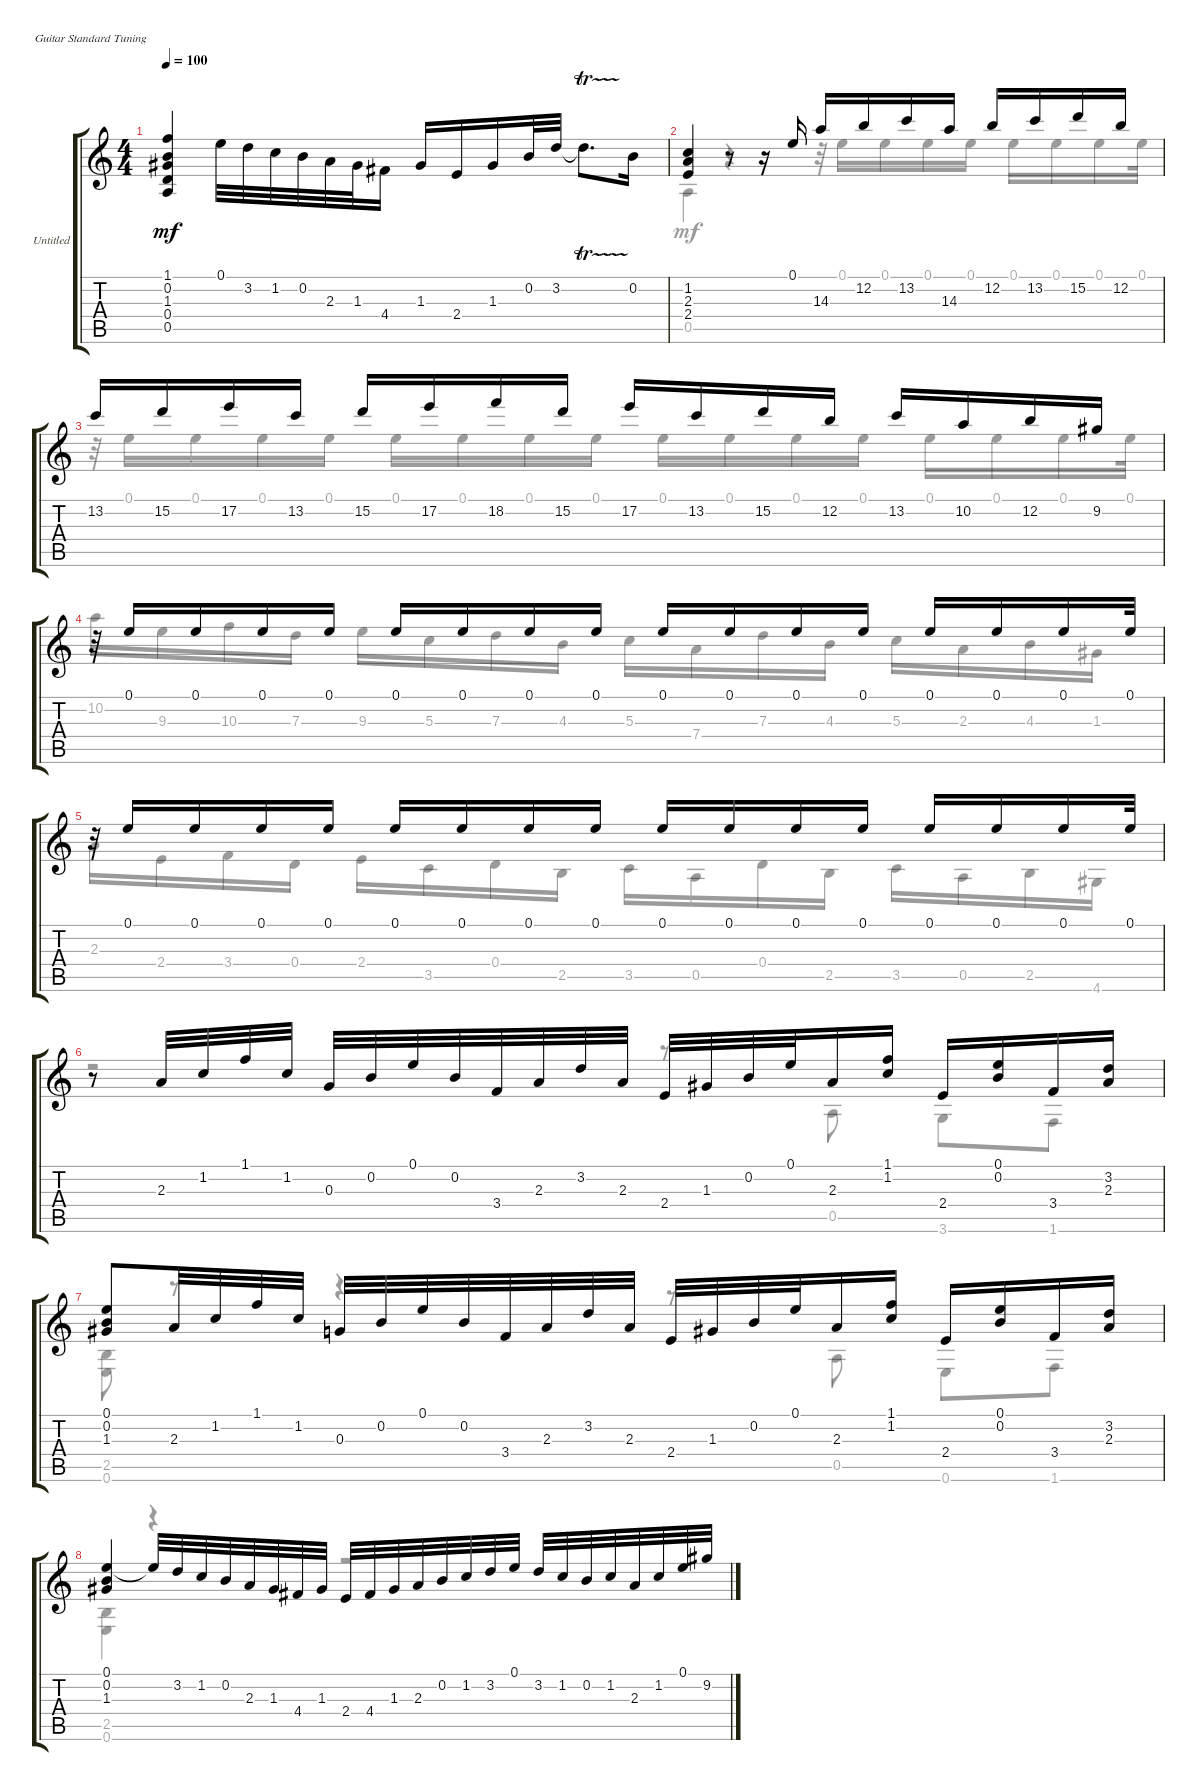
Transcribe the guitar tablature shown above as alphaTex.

\bracketExtendMode groupsimilarinstruments
\firstSystemTrackNameOrientation horizontal
\otherSystemsTrackNameOrientation horizontal
\track ("Untitled" "Untitled") {instrument acousticguitarnylon}
\staff {score tabs}
\tuning (E4 B3 G3 D3 A2 E2)
\voice
\ts (4 4)
\tempo 100
\clef g2
\ks c
(1.1{t} 0.2{t} 1.3{t} 0.4{t} 0.5{t}).4{dy mf} 0.1.32 3.2.32 1.2.32 0.2.32 2.3.32 1.3.32 4.4.16 1.3.16 2.4.16 1.3.16 0.2.32 3.2.32 3.2{tr (1 16) t}.8{d} 0.2.16 |
(1.2 2.3 2.4).4 r.8 r.16 0.1.16 14.3.16 12.2.16 13.2.16 14.3.16 12.2.16 13.2.16 15.2.16 12.2.16 |
13.2.16 15.2.16 17.2.16 13.2.16 15.2.16 17.2.16 18.2.16 15.2.16 17.2.16 13.2.16 15.2.16 12.2.16 13.2.16 10.2.16 12.2.16 9.2.16 |
r.32 0.1.16 0.1.16 0.1.16 0.1.16 0.1.16 0.1.16 0.1.16 0.1.16 0.1.16 0.1.16 0.1.16 0.1.16 0.1.16 0.1.16 0.1.16 0.1.32 |
r.32 0.1.16 0.1.16 0.1.16 0.1.16 0.1.16 0.1.16 0.1.16 0.1.16 0.1.16 0.1.16 0.1.16 0.1.16 0.1.16 0.1.16 0.1.16 0.1.32 |
r.8 2.3.32 1.2.32 1.1.32 1.2.32 0.3.32 0.2.32 0.1.32 0.2.32 3.4.32 2.3.32 3.2.32 2.3.32 2.4.32 1.3.32 0.2.32 0.1.32 2.3.16 (1.1 1.2).16 2.4.16 (0.1 0.2).16 3.4.16 (3.2 2.3).16 |
(0.1 0.2 1.3).8 2.3.32 1.2.32 1.1.32 1.2.32 0.3.32 0.2.32 0.1.32 0.2.32 3.4.32 2.3.32 3.2.32 2.3.32 2.4.32 1.3.32 0.2.32 0.1.32 2.3.16 (1.1 1.2).16 2.4.16 (0.1 0.2).16 3.4.16 (3.2 2.3).16 |
(0.1 0.2 1.3).4 0.1{t}.32 3.2.32 1.2.32 0.2.32 2.3.32 1.3.32 4.4.32 1.3.32 2.4.32 4.4.32 1.3.32 2.3.32 0.2.32 1.2.32 3.2.32 0.1.32 3.2.32 1.2.32 0.2.32 1.2.32 2.3.32 1.2.32 0.1.32 9.2.32
\voice
\clef g2
\ottava regular
\simile none
\ks c
|
0.5.4 r.4 r.32 0.1.16 0.1.16 0.1.16 0.1.16 0.1.16 0.1.16 0.1.16 0.1.32 |
r.32 0.1.16 0.1.16 0.1.16 0.1.16 0.1.16 0.1.16 0.1.16 0.1.16 0.1.16 0.1.16 0.1.16 0.1.16 0.1.16 0.1.16 0.1.16 0.1.32 |
10.2.16 9.3.16 10.3.16 7.3.16 9.3.16 5.3.16 7.3.16 4.3.16 5.3.16 7.4.16 7.3.16 4.3.16 5.3.16 2.3.16 4.3.16 1.3.16 |
2.3.16 2.4.16 3.4.16 0.4.16 2.4.16 3.5.16 0.4.16 2.5.16 3.5.16 0.5.16 0.4.16 2.5.16 3.5.16 0.5.16 2.5.16 4.6.16 |
r.2 r.8 0.5.8 3.6.8 1.6.8 |
(2.5 0.6).8 r.8 r.4 r.8 0.5.8 0.6.8 1.6.8 |
(2.5 0.6).4 r.4 r.2
